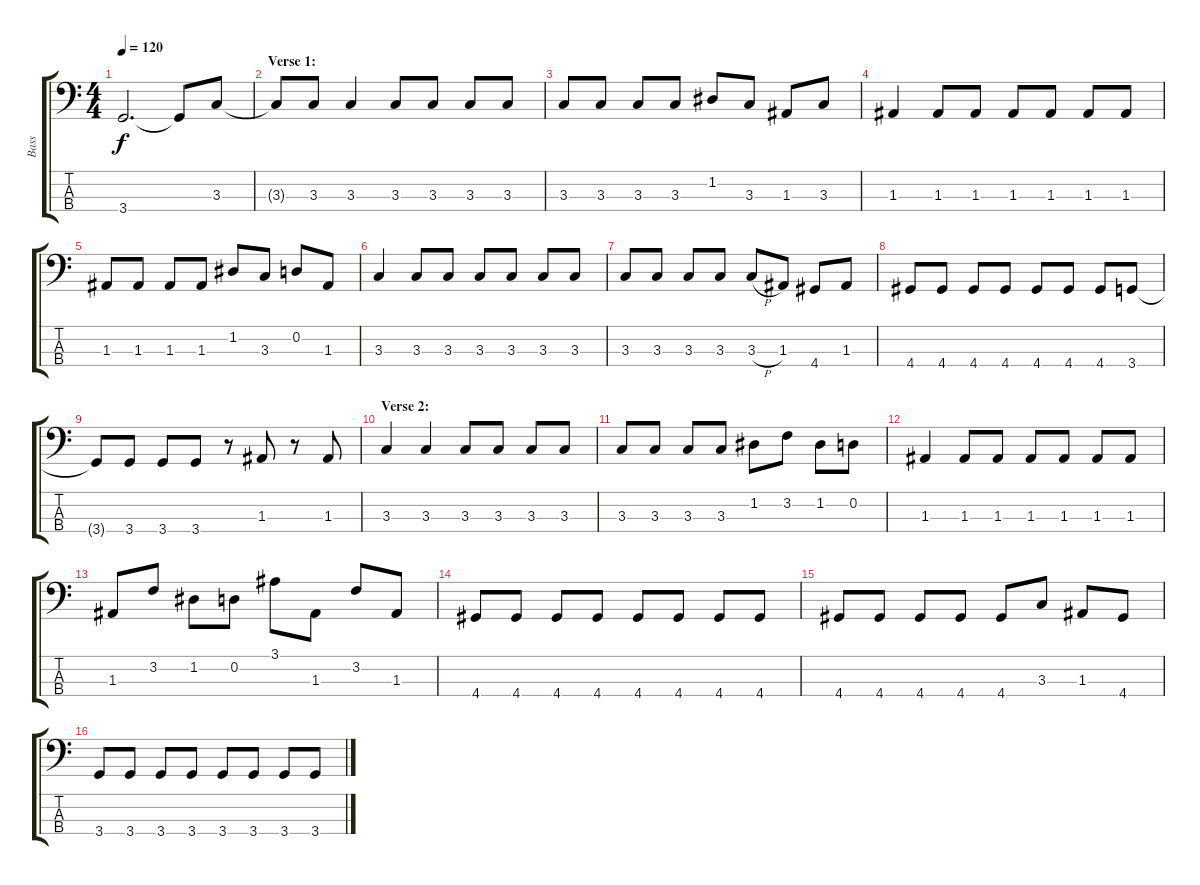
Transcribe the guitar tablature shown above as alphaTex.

\track ("Bass" "Bass") {instrument electricbasspick}
\staff {score tabs}
\tuning (G2 D2 A1 E1) {hide}
\ts (4 4)
\tempo 120
\clef f4
\ks c
3.4{t}.2{d dy f} 3.4{t}.8 3.3.8 |
\section ("" "Verse 1:")
3.3{t}.8 3.3.8 3.3.4 3.3.8 3.3.8 3.3.8 3.3.8 |
3.3.8 3.3.8 3.3.8 3.3.8 1.2.8 3.3.8 1.3.8 3.3.8 |
1.3.4 1.3.8 1.3.8 1.3.8 1.3.8 1.3.8 1.3.8 |
1.3.8 1.3.8 1.3.8 1.3.8 1.2.8 3.3.8 0.2.8 1.3.8 |
3.3.4 3.3.8 3.3.8 3.3.8 3.3.8 3.3.8 3.3.8 |
3.3.8 3.3.8 3.3.8 3.3.8 3.3{h}.8 1.3.8 4.4.8 1.3.8 |
4.4.8 4.4.8 4.4.8 4.4.8 4.4.8 4.4.8 4.4.8 3.4.8 |
3.4{t}.8 3.4.8 3.4.8 3.4.8 r.8 1.3.8 r.8 1.3.8 |
\section ("" "Verse 2:")
3.3.4 3.3.4 3.3.8 3.3.8 3.3.8 3.3.8 |
3.3.8 3.3.8 3.3.8 3.3.8 1.2.8 3.2.8 1.2.8 0.2.8 |
1.3.4 1.3.8 1.3.8 1.3.8 1.3.8 1.3.8 1.3.8 |
1.3.8 3.2.8 1.2.8 0.2.8 3.1.8 1.3.8 3.2.8 1.3.8 |
4.4.8 4.4.8 4.4.8 4.4.8 4.4.8 4.4.8 4.4.8 4.4.8 |
4.4.8 4.4.8 4.4.8 4.4.8 4.4.8 3.3.8 1.3.8 4.4.8 |
3.4.8 3.4.8 3.4.8 3.4.8 3.4.8 3.4.8 3.4.8 3.4.8
